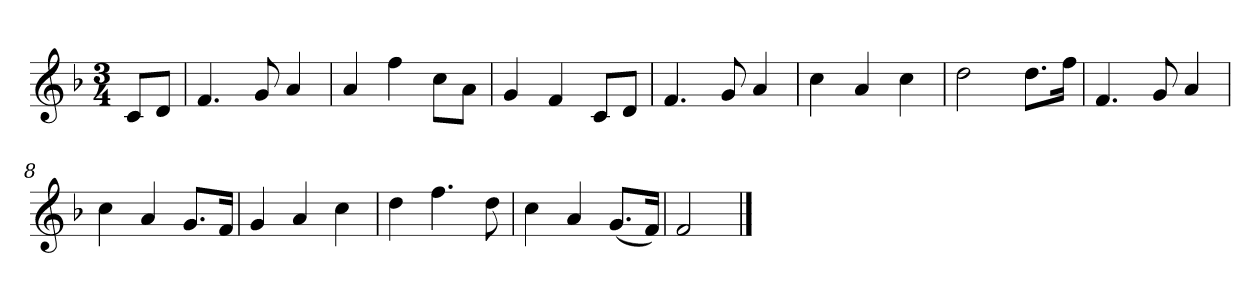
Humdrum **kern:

**kern
*part1
*staff1
*clefG2
*k[b-]
*M3/4
*MM112
=
8c/L
8d/J
=1
4.f/
8g/
4a/
=2
4a/
4ff\
8cc\L
8a\J
=3
4g/
4f/
8c/L
8d/J
=4
4.f/
8g/
4a/
=5
4cc\
4a/
4cc\
=6
2dd\
8.dd\L
16ff\Jk
=7
4.f/
8g/
4a/
=8
4cc\
4a/
8.g/L
16f/Jk
=9
4g/
4a/
4cc\
=10
4dd\
4.ff\
8dd\
=11
4cc\
4a/
(8.g/L
16f/Jk)
=12
2f/
==
*-
